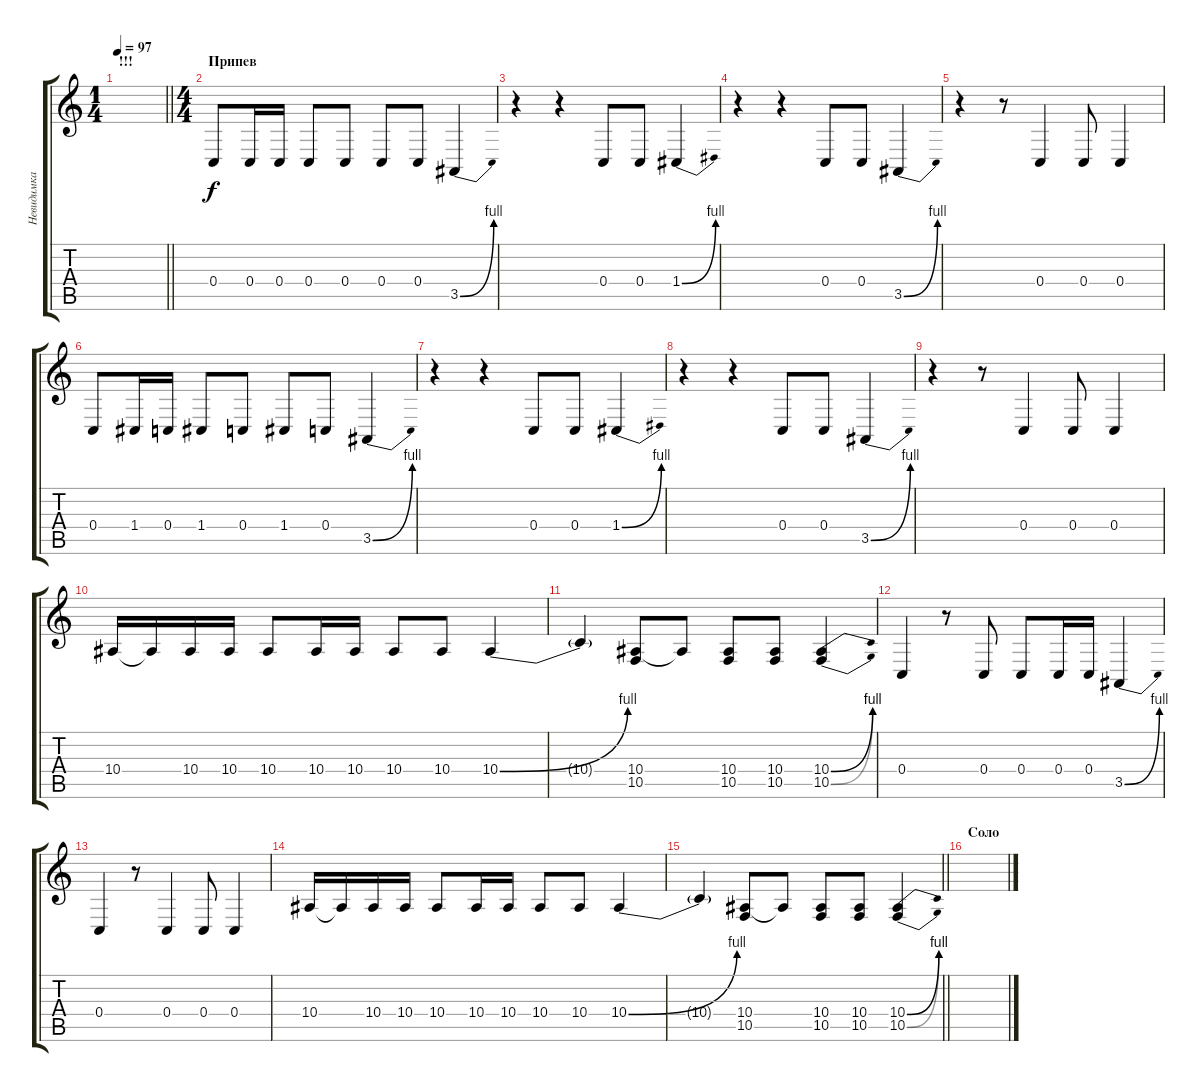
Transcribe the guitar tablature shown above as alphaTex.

\track ("Невидимка" "Невидимка") {instrument synthstrings1}
\staff {score tabs}
\tuning (D4 A3 F3 C3 G2 C2) {hide}
\ts (1 4)
\section ("" "!!!")
\tempo 97
\clef g2
\barLineRight lightlight
\ks c
|
\ts (4 4)
\section ("" "Припев")
0.4.8 0.4.16 0.4.16 0.4.8 0.4.8 0.4.8 0.4.8 3.5{be (bend 0 0 60 4)}.4 |
r.4 r.4 0.4.8 0.4.8 1.4{be (bend 0 0 60 4)}.4 |
r.4 r.4 0.4.8 0.4.8 3.5{be (bend 0 0 60 4)}.4 |
r.4 r.8 0.4.4 0.4.8 0.4.4 |
0.4.8 1.4.16 0.4.16 1.4.8 0.4.8 1.4.8 0.4.8 3.5{be (bend 0 0 60 4)}.4 |
r.4 r.4 0.4.8 0.4.8 1.4{be (bend 0 0 60 4)}.4 |
r.4 r.4 0.4.8 0.4.8 3.5{be (bend 0 0 60 4)}.4 |
r.4 r.8 0.4.4 0.4.8 0.4.4 |
10.4.16 10.4{t}.16 10.4.16 10.4.16 10.4.8 10.4.16 10.4.16 10.4.8 10.4.8 10.4{be (bend 0 0 60 4)}.4 |
10.4{t}.4 (10.4 10.5).8 10.4{t}.8 (10.4 10.5).8 (10.4 10.5).8 (10.4{be (bend 0 0 60 4)} 10.5{be (bend 0 0 60 4)}).4 |
0.4.4 r.8 0.4.8 0.4.8 0.4.16 0.4.16 3.5{be (bend 0 0 60 4)}.4 |
0.4.4 r.8 0.4.4 0.4.8 0.4.4 |
10.4.16 10.4{t}.16 10.4.16 10.4.16 10.4.8 10.4.16 10.4.16 10.4.8 10.4.8 10.4{be (bend 0 0 60 4)}.4 |
\barLineRight lightlight
10.4{t}.4 (10.4 10.5).8 10.4{t}.8 (10.4 10.5).8 (10.4 10.5).8 (10.4{be (bend 0 0 60 4)} 10.5{be (bend 0 0 60 4)}).4 |
\section ("" "Соло")
